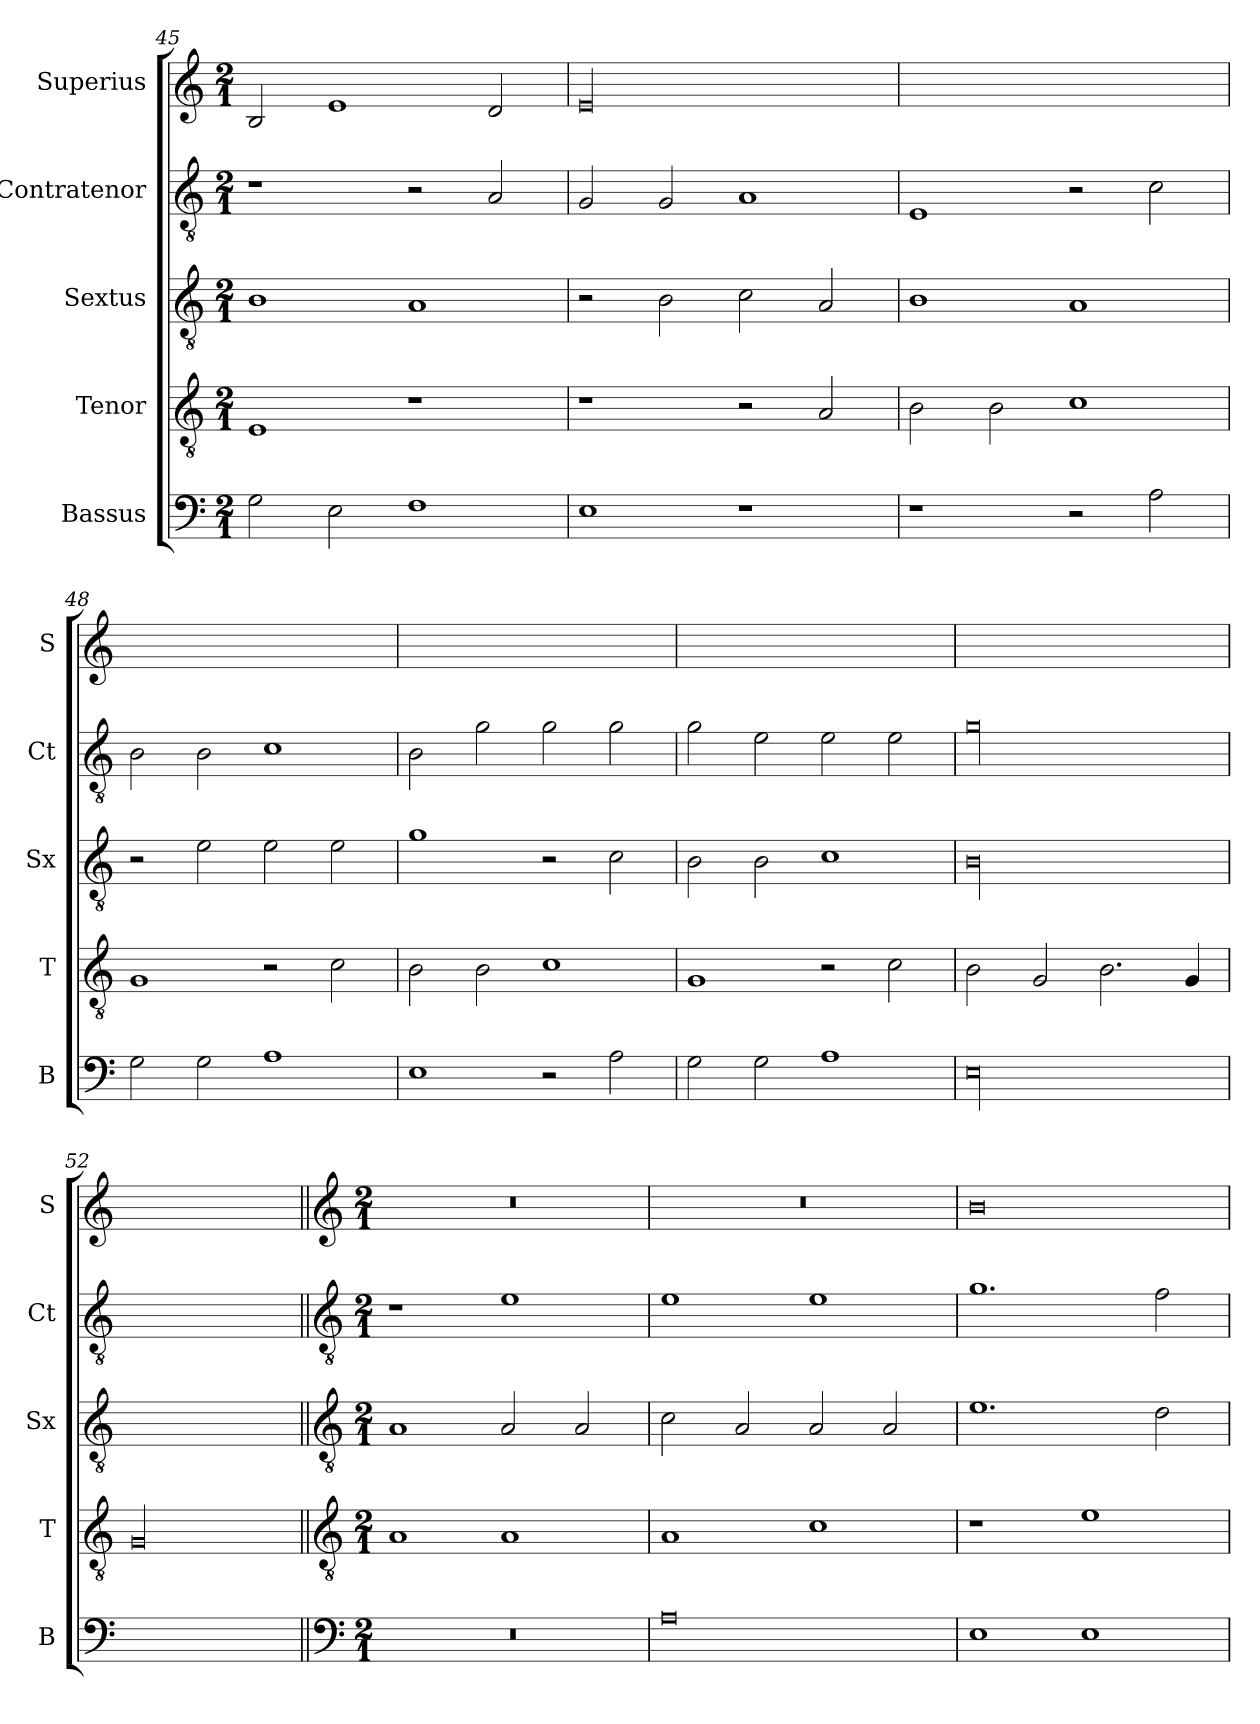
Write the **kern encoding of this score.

**kern	**kern	**kern	**kern	**kern
*part5	*part4	*part3	*part2	*part1
*staff5	*staff4	*staff3	*staff2	*staff1
*I"Bassus	*I"Tenor	*I"Sextus	*I"Contratenor	*I"Superius
*I'B	*I'T	*I'Sx	*I'Ct	*I'S
*clefF4	*clefGv2	*clefGv2	*clefGv2	*clefG2
*k[]	*k[]	*k[]	*k[]	*k[]
*M2/1	*M2/1	*M2/1	*M2/1	*M2/1
=45	=45	=45	=45	=45
2G\	1E	1B	1r	2B/
2E\	.	.	.	1e
1F	1r	1A	2r	.
.	.	.	2A/	2d/
=46	=46	=46	=46	=46
!	!	!	!	!LO:N:vis=00
1E	1r	2r	2G/	0e
.	.	2B\	2G/	.
1r	2r	2c\	1A	.
.	2A/	2A/	.	.
=47	=47	=47	=47	=47
1r	2B\	1B	1E	0eyy
.	2B\	.	.	.
2r	1c	1A	2r	.
2A\	.	.	2c\	.
=48	=48	=48	=48	=48
2G\	1G	2r	2B\	0eyy
2G\	.	2e\	2B\	.
1A	2r	2e\	1c	.
.	2c\	2e\	.	.
=49	=49	=49	=49	=49
1E	2B\	1g	2B\	0eyy
.	2B\	.	2g\	.
2r	1c	2r	2g\	.
2A\	.	2c\	2g\	.
=50	=50	=50	=50	=50
2G\	1G	2B\	2g\	0eyy
2G\	.	2B\	2e\	.
1A	2r	1c	2e\	.
.	2c\	.	2e\	.
=51	=51	=51	=51	=51
!LO:N:vis=00	!	!LO:N:vis=00	!LO:N:vis=00	!
0E	2B\	0B	0g	0eyy
.	2G/	.	.	.
.	2.B\	.	.	.
.	4G/	.	.	.
=52	=52	=52	=52	=52
!	!LO:N:vis=00	!	!	!
0Eyy	0G	0Byy	0gyy	0eyy
=53||	=53||	=53||	=53||	=53||
*clefF4	*clefGv2	*clefGv2	*clefGv2	*clefG2
*k[]	*k[]	*k[]	*k[]	*k[]
*M2/1	*M2/1	*M2/1	*M2/1	*M2/1
0r	1A	1A	1r	0r
.	1A	2A/	1e	.
.	.	2A/	.	.
=54	=54	=54	=54	=54
0A	1A	2c\	1e	0r
.	.	2A/	.	.
.	1c	2A/	1e	.
.	.	2A/	.	.
=55	=55	=55	=55	=55
1E	1r	1.e	1.g	0b
1E	1e	.	.	.
.	.	2d\	2f\	.
=	=	=	=	=
*-	*-	*-	*-	*-
